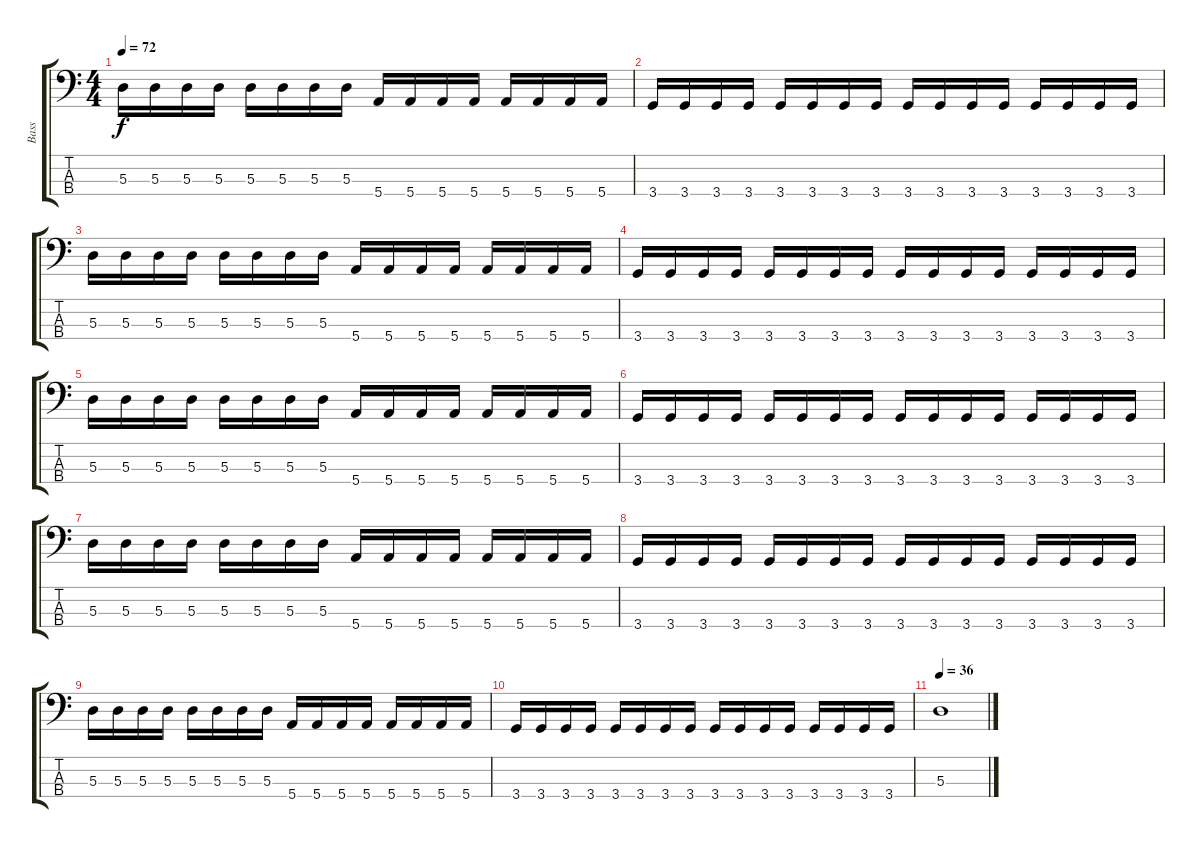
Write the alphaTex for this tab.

\track ("Bass" "Bass") {instrument electricbasspick}
\staff {score tabs}
\tuning (G2 D2 A1 E1) {hide}
\ts (4 4)
\tempo 72
\clef f4
\ks c
5.3.16{dy f} 5.3.16 5.3.16 5.3.16 5.3.16 5.3.16 5.3.16 5.3.16 5.4.16 5.4.16 5.4.16 5.4.16 5.4.16 5.4.16 5.4.16 5.4.16 |
3.4.16 3.4.16 3.4.16 3.4.16 3.4.16 3.4.16 3.4.16 3.4.16 3.4.16 3.4.16 3.4.16 3.4.16 3.4.16 3.4.16 3.4.16 3.4.16 |
5.3.16 5.3.16 5.3.16 5.3.16 5.3.16 5.3.16 5.3.16 5.3.16 5.4.16 5.4.16 5.4.16 5.4.16 5.4.16 5.4.16 5.4.16 5.4.16 |
3.4.16 3.4.16 3.4.16 3.4.16 3.4.16 3.4.16 3.4.16 3.4.16 3.4.16 3.4.16 3.4.16 3.4.16 3.4.16 3.4.16 3.4.16 3.4.16 |
5.3.16 5.3.16 5.3.16 5.3.16 5.3.16 5.3.16 5.3.16 5.3.16 5.4.16 5.4.16 5.4.16 5.4.16 5.4.16 5.4.16 5.4.16 5.4.16 |
3.4.16 3.4.16 3.4.16 3.4.16 3.4.16 3.4.16 3.4.16 3.4.16 3.4.16 3.4.16 3.4.16 3.4.16 3.4.16 3.4.16 3.4.16 3.4.16 |
5.3.16 5.3.16 5.3.16 5.3.16 5.3.16 5.3.16 5.3.16 5.3.16 5.4.16 5.4.16 5.4.16 5.4.16 5.4.16 5.4.16 5.4.16 5.4.16 |
3.4.16 3.4.16 3.4.16 3.4.16 3.4.16 3.4.16 3.4.16 3.4.16 3.4.16 3.4.16 3.4.16 3.4.16 3.4.16 3.4.16 3.4.16 3.4.16 |
5.3.16 5.3.16 5.3.16 5.3.16 5.3.16 5.3.16 5.3.16 5.3.16 5.4.16 5.4.16 5.4.16 5.4.16 5.4.16 5.4.16 5.4.16 5.4.16 |
3.4.16 3.4.16 3.4.16 3.4.16 3.4.16 3.4.16 3.4.16 3.4.16 3.4.16 3.4.16 3.4.16 3.4.16 3.4.16 3.4.16 3.4.16 3.4.16 |
\tempo 36
5.3.1
